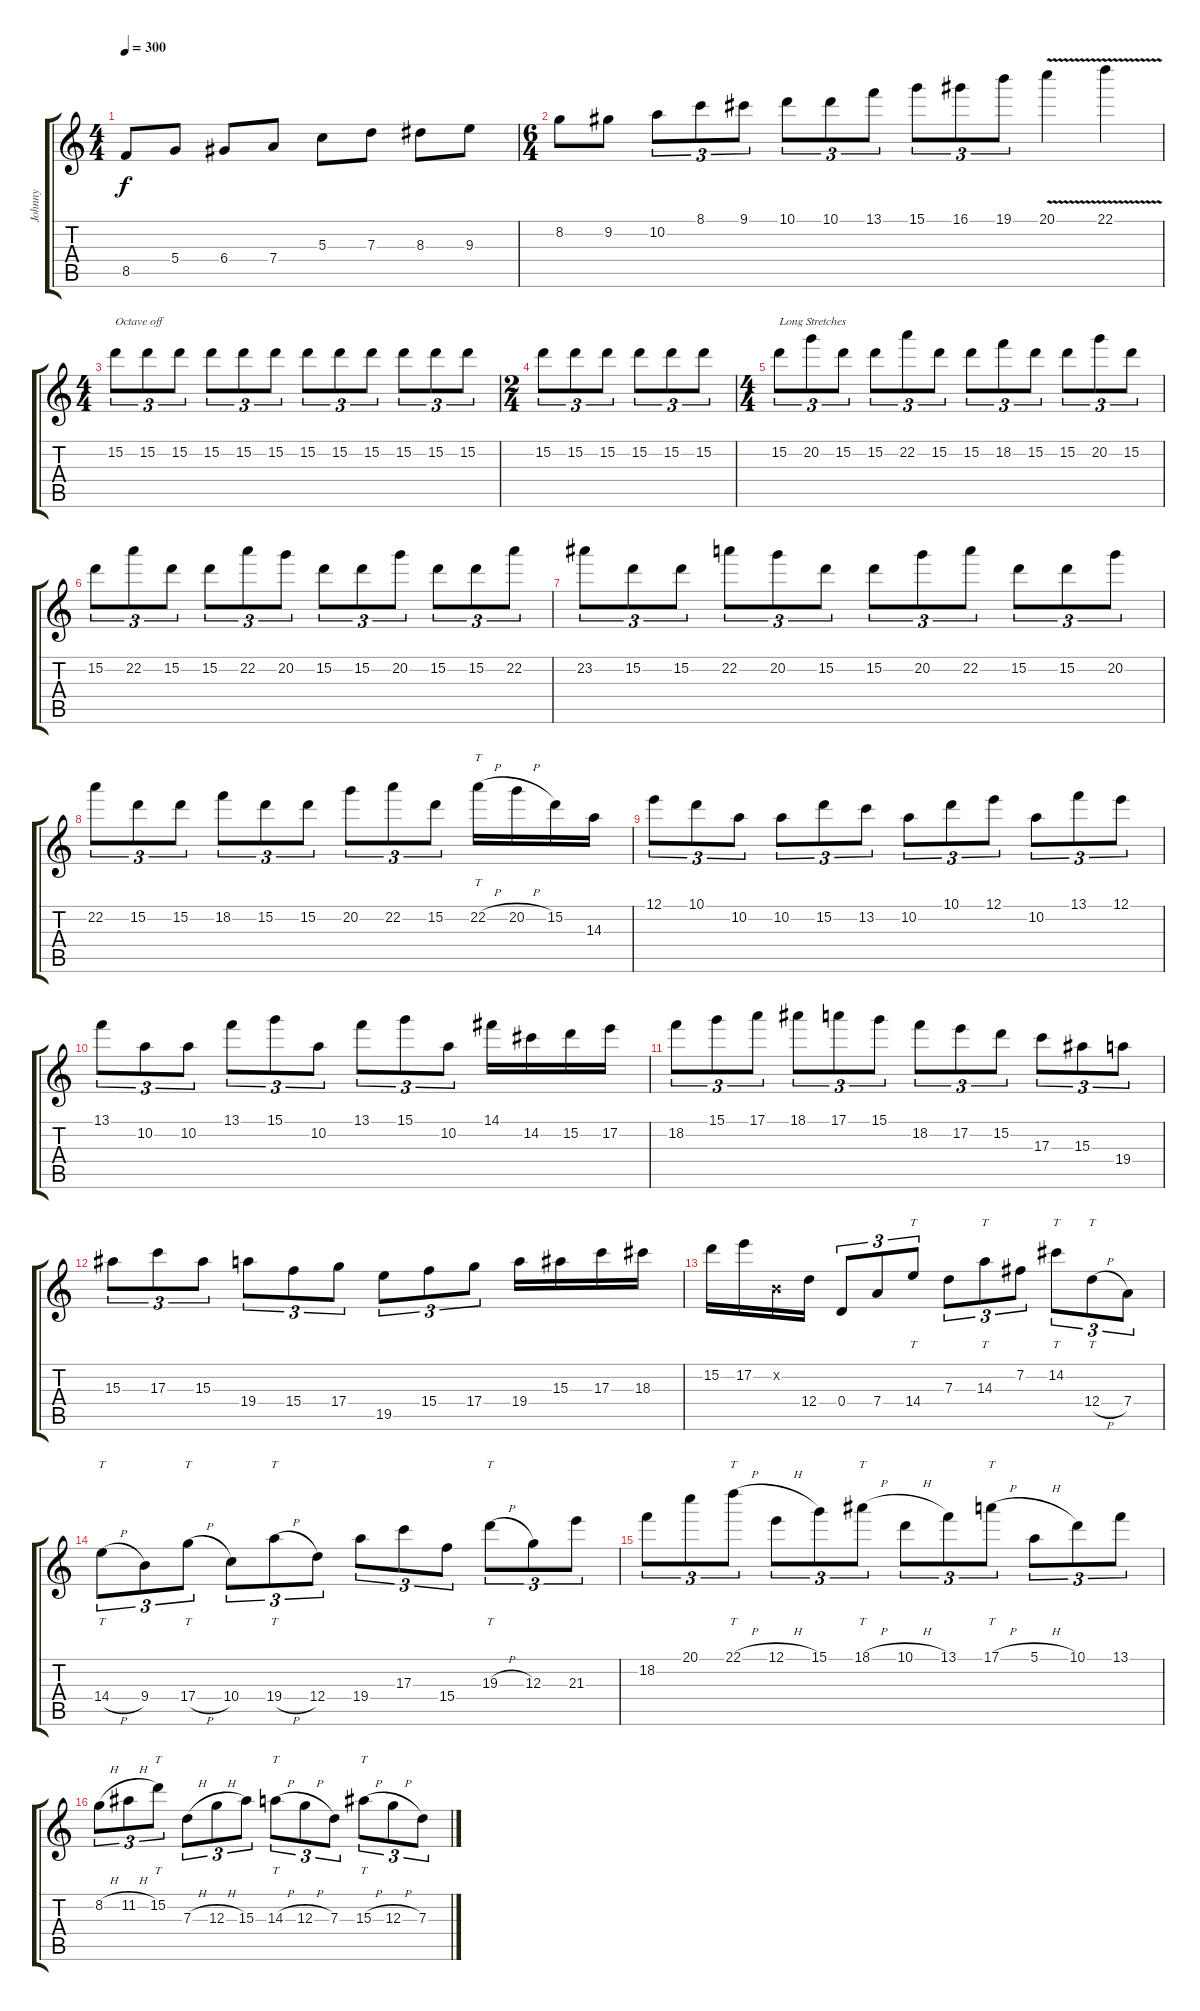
\track ("Johnny" "Johnny") {instrument overdrivenguitar}
\staff {score tabs}
\tuning (E4 B3 G3 D3 A2 D2) {hide}
\ts (4 4)
\tempo 300
\clef g2
\ks c
8.5.8{dy f} 5.4.8 6.4.8 7.4.8 5.3.8 7.3.8 8.3.8 9.3.8 |
\ts (6 4)
8.2.8 9.2.8 10.2.8{tu (3 2)} 8.1.8{tu (3 2)} 9.1.8{tu (3 2)} 10.1.8{tu (3 2)} 10.1.8{tu (3 2)} 13.1.8{tu (3 2)} 15.1.8{tu (3 2)} 16.1.8{tu (3 2)} 19.1.8{tu (3 2)} 20.1{v}.4 22.1{v}.4 |
\ts (4 4)
15.2.8{tu (3 2) txt "Octave off"} 15.2.8{tu (3 2)} 15.2.8{tu (3 2)} 15.2.8{tu (3 2)} 15.2.8{tu (3 2)} 15.2.8{tu (3 2)} 15.2.8{tu (3 2)} 15.2.8{tu (3 2)} 15.2.8{tu (3 2)} 15.2.8{tu (3 2)} 15.2.8{tu (3 2)} 15.2.8{tu (3 2)} |
\ts (2 4)
15.2.8{tu (3 2)} 15.2.8{tu (3 2)} 15.2.8{tu (3 2)} 15.2.8{tu (3 2)} 15.2.8{tu (3 2)} 15.2.8{tu (3 2)} |
\ts (4 4)
15.2.8{tu (3 2) txt "Long Stretches"} 20.2.8{tu (3 2)} 15.2.8{tu (3 2)} 15.2.8{tu (3 2)} 22.2.8{tu (3 2)} 15.2.8{tu (3 2)} 15.2.8{tu (3 2)} 18.2.8{tu (3 2)} 15.2.8{tu (3 2)} 15.2.8{tu (3 2)} 20.2.8{tu (3 2)} 15.2.8{tu (3 2)} |
15.2.8{tu (3 2)} 22.2.8{tu (3 2)} 15.2.8{tu (3 2)} 15.2.8{tu (3 2)} 22.2.8{tu (3 2)} 20.2.8{tu (3 2)} 15.2.8{tu (3 2)} 15.2.8{tu (3 2)} 20.2.8{tu (3 2)} 15.2.8{tu (3 2)} 15.2.8{tu (3 2)} 22.2.8{tu (3 2)} |
23.2.8{tu (3 2)} 15.2.8{tu (3 2)} 15.2.8{tu (3 2)} 22.2.8{tu (3 2)} 20.2.8{tu (3 2)} 15.2.8{tu (3 2)} 15.2.8{tu (3 2)} 20.2.8{tu (3 2)} 22.2.8{tu (3 2)} 15.2.8{tu (3 2)} 15.2.8{tu (3 2)} 20.2.8{tu (3 2)} |
22.2.8{tu (3 2)} 15.2.8{tu (3 2)} 15.2.8{tu (3 2)} 18.2.8{tu (3 2)} 15.2.8{tu (3 2)} 15.2.8{tu (3 2)} 20.2.8{tu (3 2)} 22.2.8{tu (3 2)} 15.2.8{tu (3 2)} 22.2{h}.16{tt} 20.2{h}.16 15.2.16 14.3.16 |
12.1.8{tu (3 2)} 10.1.8{tu (3 2)} 10.2.8{tu (3 2)} 10.2.8{tu (3 2)} 15.2.8{tu (3 2)} 13.2.8{tu (3 2)} 10.2.8{tu (3 2)} 10.1.8{tu (3 2)} 12.1.8{tu (3 2)} 10.2.8{tu (3 2)} 13.1.8{tu (3 2)} 12.1.8{tu (3 2)} |
13.1.8{tu (3 2)} 10.2.8{tu (3 2)} 10.2.8{tu (3 2)} 13.1.8{tu (3 2)} 15.1.8{tu (3 2)} 10.2.8{tu (3 2)} 13.1.8{tu (3 2)} 15.1.8{tu (3 2)} 10.2.8{tu (3 2)} 14.1.16 14.2.16 15.2.16 17.2.16 |
18.2.8{tu (3 2)} 15.1.8{tu (3 2)} 17.1.8{tu (3 2)} 18.1.8{tu (3 2)} 17.1.8{tu (3 2)} 15.1.8{tu (3 2)} 18.2.8{tu (3 2)} 17.2.8{tu (3 2)} 15.2.8{tu (3 2)} 17.3.8{tu (3 2)} 15.3.8{tu (3 2)} 19.4.8{tu (3 2)} |
15.3.8{tu (3 2)} 17.3.8{tu (3 2)} 15.3.8{tu (3 2)} 19.4.8{tu (3 2)} 15.4.8{tu (3 2)} 17.4.8{tu (3 2)} 19.5.8{tu (3 2)} 15.4.8{tu (3 2)} 17.4.8{tu (3 2)} 19.4.16 15.3.16 17.3.16 18.3.16 |
15.2.16 17.2.16 0.2{x}.16 12.4.16 0.4.8{tu (3 2)} 7.4.8{tu (3 2)} 14.4.8{tt tu (3 2)} 7.3.8{tu (3 2)} 14.3.8{tt tu (3 2)} 7.2.8{tu (3 2)} 14.2.8{tt tu (3 2)} 12.4{h}.8{tt tu (3 2)} 7.4.8{tu (3 2)} |
14.4{h}.8{tt tu (3 2)} 9.4.8{tu (3 2)} 17.4{h}.8{tt tu (3 2)} 10.4.8{tu (3 2)} 19.4{h}.8{tt tu (3 2)} 12.4.8{tu (3 2)} 19.4.8{tu (3 2)} 17.3.8{tu (3 2)} 15.4.8{tu (3 2)} 19.3{h}.8{tt tu (3 2)} 12.3.8{tu (3 2)} 21.3.8{tu (3 2)} |
18.2.8{tu (3 2)} 20.1.8{tu (3 2)} 22.1{h}.8{tt tu (3 2)} 12.1{h}.8{tu (3 2)} 15.1.8{tu (3 2)} 18.1{h}.8{tt tu (3 2)} 10.1{h}.8{tu (3 2)} 13.1.8{tu (3 2)} 17.1{h}.8{tt tu (3 2)} 5.1{h}.8{tu (3 2)} 10.1.8{tu (3 2)} 13.1.8{tu (3 2)} |
8.2{h}.8{tu (3 2)} 11.2{h}.8{tu (3 2)} 15.2.8{tt tu (3 2)} 7.3{h}.8{tu (3 2)} 12.3{h}.8{tu (3 2)} 15.3.8{tu (3 2)} 14.3{h}.8{tt tu (3 2)} 12.3{h}.8{tu (3 2)} 7.3.8{tu (3 2)} 15.3{h}.8{tt tu (3 2)} 12.3{h}.8{tu (3 2)} 7.3.8{tu (3 2)}
